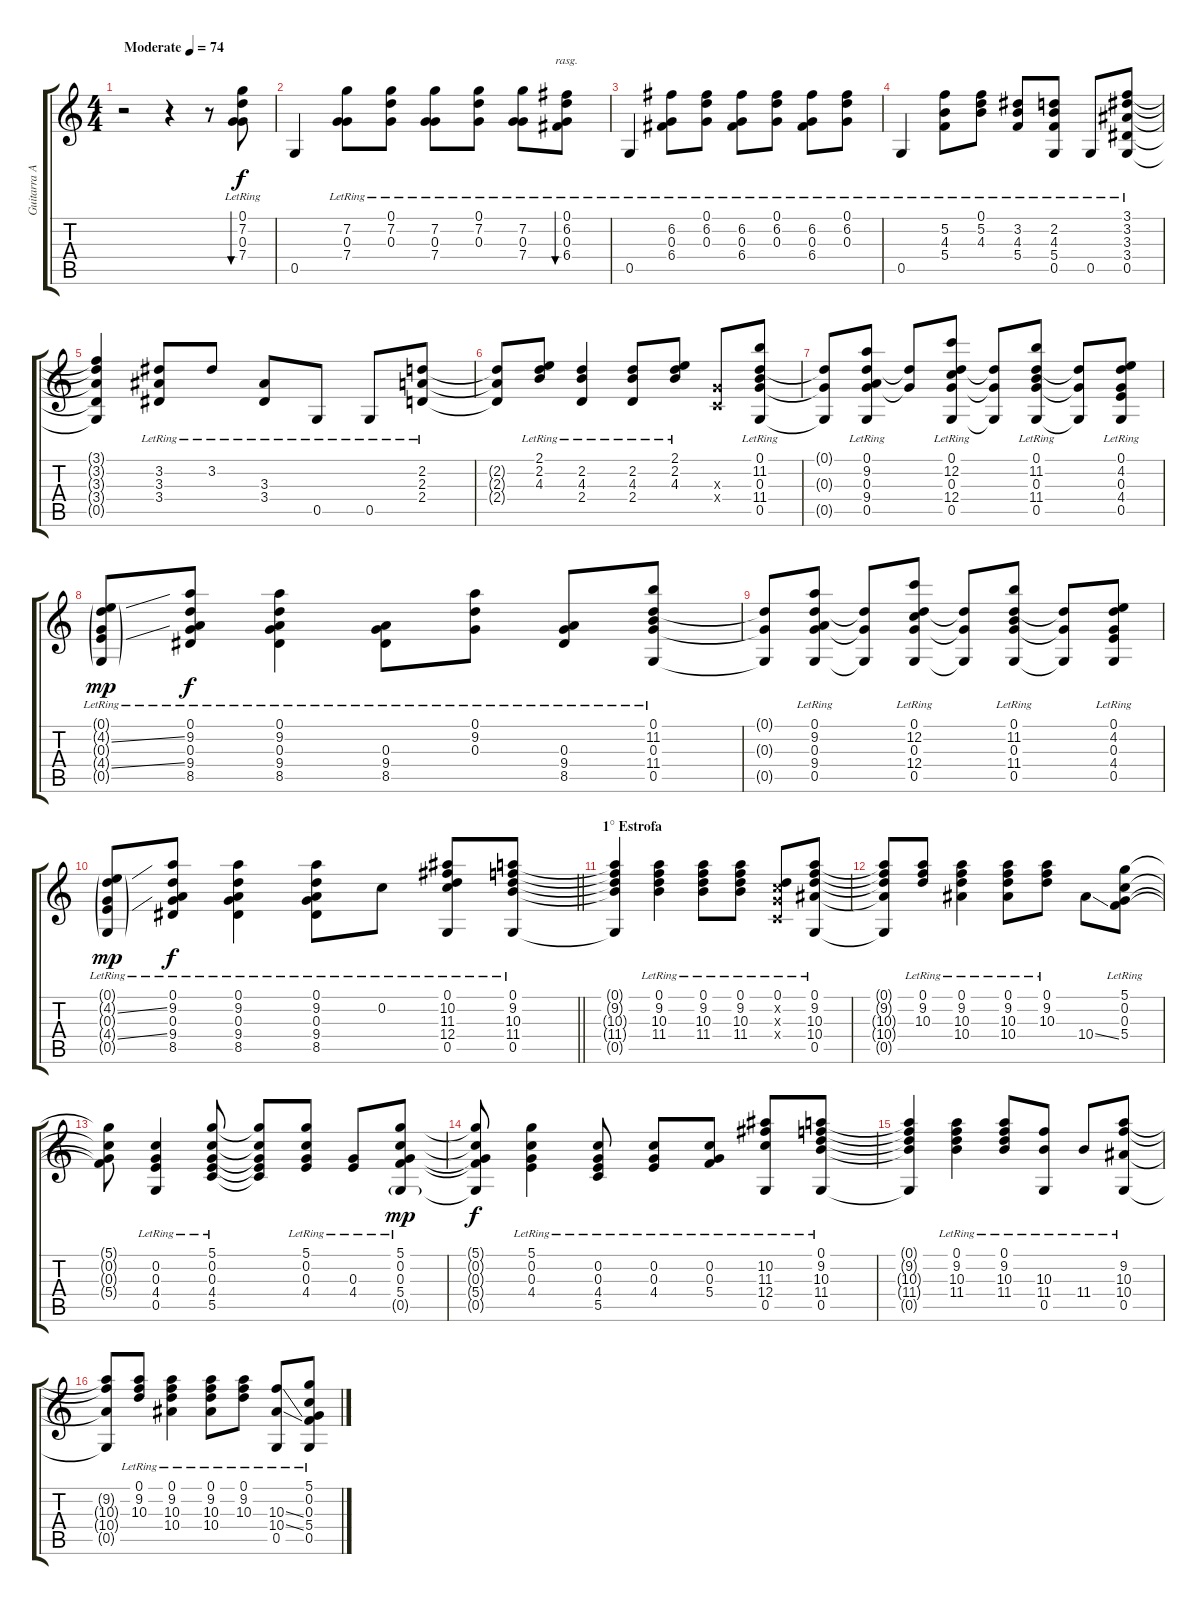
\track ("Guitarra Acustica" "Guitarra A") {instrument acousticguitarsteel}
\staff {score tabs}
\tuning (D4 C4 G3 C3 G2 D2) {hide}
\ts (4 4)
\tempo (74 "Moderate")
\clef g2
\ks c
r.2{dy f instrument acousticguitarsteel} r.4 r.8 (0.1{lr} 7.2{lr} 0.3{lr} 7.4{lr}).8{bu 120} |
0.5.4 (7.2{lr} 0.3{lr} 7.4{lr}).8 (0.1{lr} 7.2{lr} 0.3{lr}).8 (7.2{lr} 0.3{lr} 7.4{lr}).8 (0.1{lr} 7.2{lr} 0.3{lr}).8 (7.2{lr} 0.3{lr} 7.4{lr}).8 (0.1{lr} 6.2{lr} 0.3{lr} 6.4{lr}).8{bu 480 rasg ii} |
0.5{lr}.4 (6.2{lr} 0.3{lr} 6.4{lr}).8 (0.1{lr} 6.2{lr} 0.3{lr}).8 (6.2{lr} 0.3{lr} 6.4{lr}).8 (0.1{lr} 6.2{lr} 0.3{lr}).8 (6.2{lr} 0.3{lr} 6.4{lr}).8 (0.1{lr} 6.2{lr} 0.3{lr}).8 |
0.5{lr}.4 (5.2{lr} 4.3{lr} 5.4{lr}).8 (0.1{lr} 5.2{lr} 4.3{lr}).8 (3.2{lr} 4.3{lr} 5.4{lr}).8 (2.2{lr} 4.3{lr} 5.4{lr} 0.5{lr}).8 0.5{lr}.8 (3.1{lr} 3.2{lr} 3.3{lr} 3.4{lr} 0.5{lr}).8 |
(3.1{t} 3.2{t} 3.3{t} 3.4{t} 0.5{t}).4 (3.2{lr} 3.3{lr} 3.4{lr}).8 3.2{lr}.8 (3.3{lr} 3.4{lr}).8 0.5{lr}.8 0.5{lr}.8 (2.2{lr} 2.3{lr} 2.4{lr}).8 |
(2.2{t} 2.3{t} 2.4{t}).8 (2.1{lr} 2.2{lr} 4.3{lr}).8 (2.2{lr} 4.3{lr} 2.4{lr}).4 (2.2{lr} 4.3{lr} 2.4{lr}).8 (2.1{lr} 2.2{lr} 4.3{lr}).8 (0.3{x} 0.4{x}).8 (0.1{lr} 11.2{lr} 0.3{lr} 11.4{lr} 0.5{lr}).8 |
(0.1{t} 0.3{t} 0.5{t}).8 (0.1{lr} 9.2{lr} 0.3{lr} 9.4{lr} 0.5{lr}).8 (0.1{t} 0.3{t}).8 (0.1{lr} 12.2{lr} 0.3{lr} 12.4{lr} 0.5{lr}).8 (0.1{t} 0.3{t} 0.5{t}).8 (0.1{lr} 11.2{lr} 0.3{lr} 11.4{lr} 0.5{lr}).8 (0.1{t} 0.3{t} 0.5{t}).8 (0.1{lr} 4.2{lr} 0.3{lr} 4.4{lr} 0.5{lr}).8 |
(0.1{g lr} 4.2{ss g} 0.3{g lr} 4.4{ss g} 0.5{g lr}).8{dy mp} (0.1{lr} 9.2{lr} 0.3{lr} 9.4{lr} 8.5{lr}).8{dy f} (0.1{lr} 9.2{lr} 0.3{lr} 9.4{lr} 8.5{lr}).4 (0.3{lr} 9.4{lr} 8.5{lr}).8 (0.1{lr} 9.2{lr} 0.3{lr}).8 (0.3{lr} 9.4{lr} 8.5{lr}).8 (0.1{lr} 11.2{lr} 0.3{lr} 11.4{lr} 0.5{lr}).8 |
(0.1{t} 0.3{t} 0.5{t}).8 (0.1{lr} 9.2{lr} 0.3{lr} 9.4{lr} 0.5{lr}).8 (0.1{t} 0.3{t} 0.5{t}).8 (0.1{lr} 12.2{lr} 0.3{lr} 12.4{lr} 0.5{lr}).8 (0.1{t} 0.3{t} 0.5{t}).8 (0.1{lr} 11.2{lr} 0.3{lr} 11.4{lr} 0.5{lr}).8 (0.1{t} 0.3{t} 0.5{t}).8 (0.1{lr} 4.2{lr} 0.3{lr} 4.4{lr} 0.5{lr}).8 |
\barLineRight lightlight
(0.1{g lr} 4.2{ss g} 0.3{g lr} 4.4{ss g} 0.5{g lr}).8{dy mp} (0.1{lr} 9.2{lr} 0.3{lr} 9.4{lr} 8.5{lr}).8{dy f} (0.1{lr} 9.2{lr} 0.3{lr} 9.4{lr} 8.5{lr}).4 (0.1{lr} 9.2{lr} 0.3{lr} 9.4{lr} 8.5{lr}).8 0.2{lr}.8 (0.1{lr} 10.2{lr} 11.3{lr} 12.4{lr} 0.5{lr}).8 (0.1{lr} 9.2{lr} 10.3{lr} 11.4{lr} 0.5{lr}).8 |
\section ("" "1° Estrofa")
(0.1{t} 9.2{t} 10.3{t} 11.4{t} 0.5{t}).4 (0.1{lr} 9.2{lr} 10.3{lr} 11.4{lr}).4 (0.1{lr} 9.2{lr} 10.3{lr} 11.4{lr}).8 (0.1{lr} 9.2{lr} 10.3{lr} 11.4{lr}).8 (0.1{lr} 0.2{x} 0.3{x} 0.4{x}).8 (0.1{lr} 9.2{lr} 10.3{lr} 10.4{lr} 0.5{lr}).8 |
(0.1{t} 9.2{t} 10.3{t} 10.4{t} 0.5{t}).8 (0.1{lr} 9.2{lr} 10.3{lr}).8 (0.1{lr} 9.2{lr} 10.3{lr} 10.4{lr}).4 (0.1{lr} 9.2{lr} 10.3{lr} 10.4{lr}).8 (0.1{lr} 9.2{lr} 10.3{lr}).8 10.4{ss}.8 (5.1{lr} 0.2{lr} 0.3{lr} 5.4{lr}).8 |
(5.1{t} 0.2{t} 0.3{t} 5.4{t}).8 (0.2{lr} 0.3{lr} 4.4{lr} 0.5{lr}).4 (5.1{lr} 0.2{lr} 0.3{lr} 4.4{lr} 5.5{lr}).8 (5.1{t} 0.2{t} 0.3{t} 4.4{t} 5.5{t}).8 (5.1{lr} 0.2{lr} 0.3{lr} 4.4{lr}).8 (0.3{lr} 4.4{lr}).8 (5.1{lr} 0.2{lr} 0.3{lr} 5.4{lr} 0.5{g lr}).8{dy mp} |
(5.1{t} 0.2{t} 0.3{t} 5.4{t} 0.5{t}).8{dy f} (5.1{lr} 0.2{lr} 0.3{lr} 4.4{lr}).4 (0.2{lr} 0.3{lr} 4.4{lr} 5.5{lr}).8 (0.2{lr} 0.3{lr} 4.4{lr}).8 (0.2{lr} 0.3{lr} 5.4{lr}).8 (10.2{lr} 11.3{lr} 12.4{lr} 0.5{lr}).8 (0.1{lr} 9.2{lr} 10.3{lr} 11.4{lr} 0.5{lr}).8 |
(0.1{t} 9.2{t} 10.3{t} 11.4{t} 0.5{t}).4 (0.1{lr} 9.2{lr} 10.3{lr} 11.4{lr}).4 (0.1{lr} 9.2{lr} 10.3{lr} 11.4{lr}).8 (10.3{lr} 11.4{lr} 0.5{lr}).8 11.4{lr}.8 (9.2{lr} 10.3{lr} 10.4{lr} 0.5{lr}).8 |
(9.2{t} 10.3{t} 10.4{t} 0.5{t}).8 (0.1{lr} 9.2{lr} 10.3{lr}).8 (0.1{lr} 9.2{lr} 10.3{lr} 10.4{lr}).4 (0.1{lr} 9.2{lr} 10.3{lr} 10.4{lr}).8 (0.1{lr} 9.2{lr} 10.3{lr}).8 (10.3{ss} 10.4{ss} 0.5{lr}).8 (5.1{lr} 0.2{lr} 0.3{lr} 5.4{lr} 0.5{lr}).8
